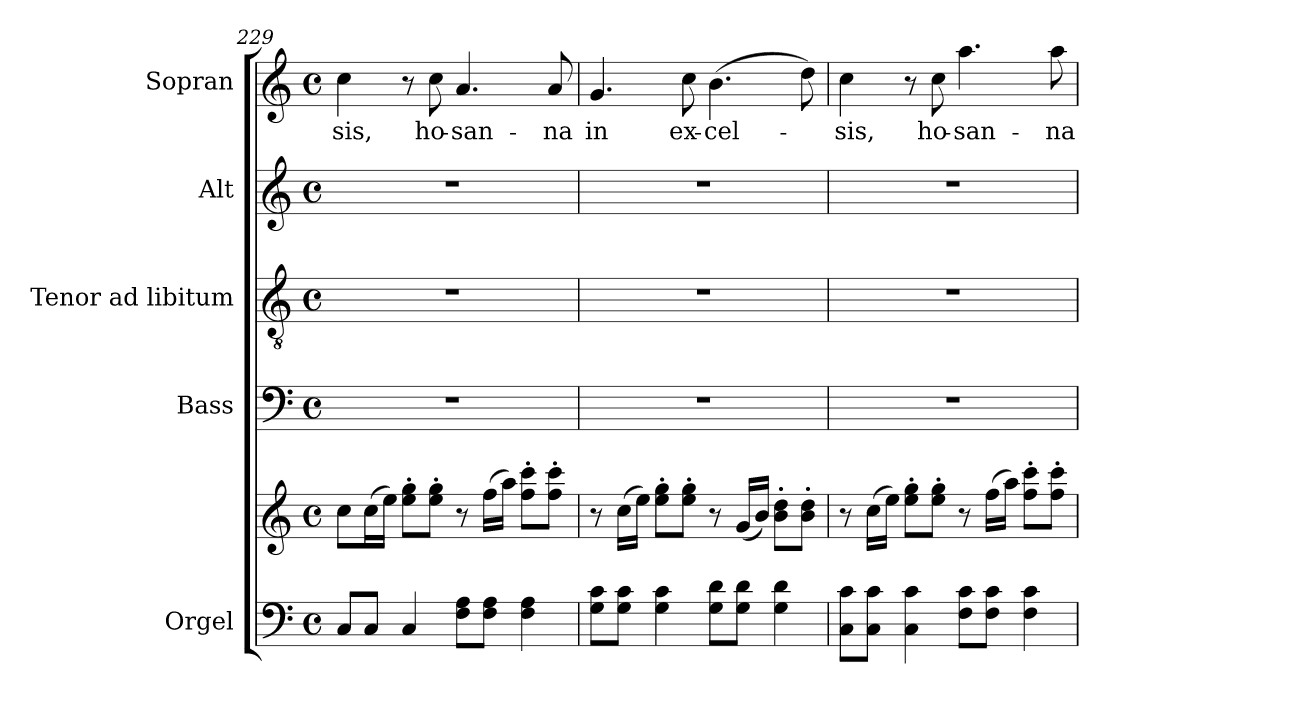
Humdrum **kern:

**kern	**kern	**kern	**kern	**kern	**kern	**text
*part5	*part5	*part4	*part3	*part2	*part1	*part1
*staff6	*staff5	*staff4	*staff3	*staff2	*staff1	*staff1
*I"Orgel	*	*I"Bass	*I"Tenor ad libitum	*I"Alt	*I"Sopran	*
*I'Org.	*	*I'B.	*I'T.	*I'A.	*I'S.	*
*clefF4	*clefG2	*clefF4	*clefGv2	*clefG2	*clefG2	*
*k[]	*k[]	*k[]	*k[]	*k[]	*k[]	*
*C:	*C:	*C:	*C:	*C:	*C:	*
*M4/4	*M4/4	*M4/4	*M4/4	*M4/4	*M4/4	*
*met(c)	*met(c)	*met(c)	*met(c)	*met(c)	*met(c)	*
=229	=229	=229	=229	=229	=229	=229
!	!	!	!	!	!	!LO:LY:b
8C/L	8cc\L	1r	1r	1r	4cc\	-sis,
8C/J	(>16cc\L	.	.	.	.	.
.	16ee\JJ)	.	.	.	.	.
4C/	8ee\'> 8gg\'>L	.	.	.	8r	.
!	!	!	!	!	!	!LO:LY:b
.	8ee\'> 8gg\'>J	.	.	.	8cc\	ho-
!	!	!	!	!	!	!LO:LY:b
8F\ 8A\L	8r	.	.	.	4.a/	-san-
8F\ 8A\J	(>16ff\LL	.	.	.	.	.
.	16aa\JJ)	.	.	.	.	.
4F\ 4A\	8ff\'> 8ccc\'>L	.	.	.	.	.
!	!	!	!	!	!	!LO:LY:b
.	8ff\'> 8ccc\'>J	.	.	.	8a/	-na
=230	=230	=230	=230	=230	=230	=230
!	!	!	!	!	!	!LO:LY:b
8G\ 8c\L	8r	1r	1r	1r	4.g/	in
8G\ 8c\J	(>16cc\LL	.	.	.	.	.
.	16ee\JJ)	.	.	.	.	.
4G\ 4c\	8ee\'> 8gg\'>L	.	.	.	.	.
!	!	!	!	!	!	!LO:LY:b
.	8ee\'> 8gg\'>J	.	.	.	8cc\	ex-
!	!	!	!	!	!	!LO:LY:b
8G\ 8d\L	8r	.	.	.	(>4.b\	-cel-
8G\ 8d\J	(<16g/LL	.	.	.	.	.
.	16b/JJ)	.	.	.	.	.
4G\ 4d\	8b\'> 8dd\'>L	.	.	.	.	.
.	8b\'> 8dd\'>J	.	.	.	8dd\)	.
!!LO:LB:g=z
=231	=231	=231	=231	=231	=231	=231
!	!	!	!	!	!	!LO:LY:b
8C\ 8c\L	8r	1r	1r	1r	4cc\	-sis,
8C\ 8c\J	(>16cc\LL	.	.	.	.	.
.	16ee\JJ)	.	.	.	.	.
4C\ 4c\	8ee\'> 8gg\'>L	.	.	.	8r	.
!	!	!	!	!	!	!LO:LY:b
.	8ee\'> 8gg\'>J	.	.	.	8cc\	ho-
!	!	!	!	!	!	!LO:LY:b
8F\ 8c\L	8r	.	.	.	4.aa\	-san-
8F\ 8c\J	(>16ff\LL	.	.	.	.	.
.	16aa\JJ)	.	.	.	.	.
4F\ 4c\	8ff\'> 8ccc\'>L	.	.	.	.	.
!	!	!	!	!	!	!LO:LY:b
.	8ff\'> 8ccc\'>J	.	.	.	8aa\	-na
=	=	=	=	=	=	=
*-	*-	*-	*-	*-	*-	*-
